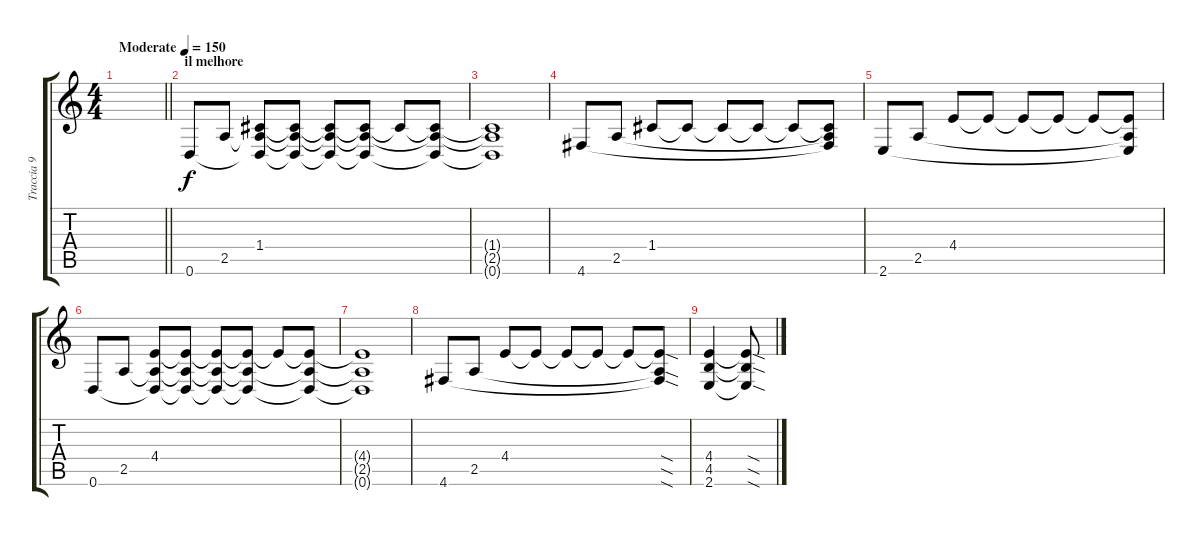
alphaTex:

\track ("Traccia 9" "Traccia 9") {instrument acousticguitarsteel}
\staff {score tabs}
\tuning (D4 A3 F3 C3 G2 D2) {hide}
\ts (4 4)
\tempo (150 "Moderate")
\clef g2
\barLineRight lightlight
\ks c
|
\section ("" "il melhore")
0.6.8 2.5.8 (1.4 2.5{t} 0.6{t}).8 (1.4{t} 2.5{t} 0.6{t}).8 (1.4{t} 2.5{t} 0.6{t}).8 (1.4{t} 2.5{t} 0.6{t}).8 1.4{t}.8 (1.4{t} 2.5{t} 0.6{t}).8 |
(1.4{t} 2.5{t} 0.6{t}).1 |
4.6.8 2.5.8 1.4.8 1.4{t}.8 1.4{t}.8 1.4{t}.8 1.4{t}.8 (1.4{t} 2.5{t} 4.6{t}).8 |
2.6.8 2.5.8 4.4.8 4.4{t}.8 4.4{t}.8 4.4{t}.8 4.4{t}.8 (4.4{t} 2.5{t} 2.6{t}).8 |
0.6.8 2.5.8 (4.4 2.5{t} 0.6{t}).8 (4.4{t} 2.5{t} 0.6{t}).8 (4.4{t} 2.5{t} 0.6{t}).8 (4.4{t} 2.5{t} 0.6{t}).8 4.4{t}.8 (4.4{t} 2.5{t} 0.6{t}).8 |
(4.4{t} 2.5{t} 0.6{t}).1 |
4.6.8 2.5.8 4.4.8 4.4{t}.8 4.4{t}.8 4.4{t}.8 4.4{t}.8 (4.4{sod t} 2.5{sod t} 4.6{sod t}).8 |
(4.4 4.5 2.6).4 (4.4{sod t} 4.5{sod t} 2.6{sod t}).8
